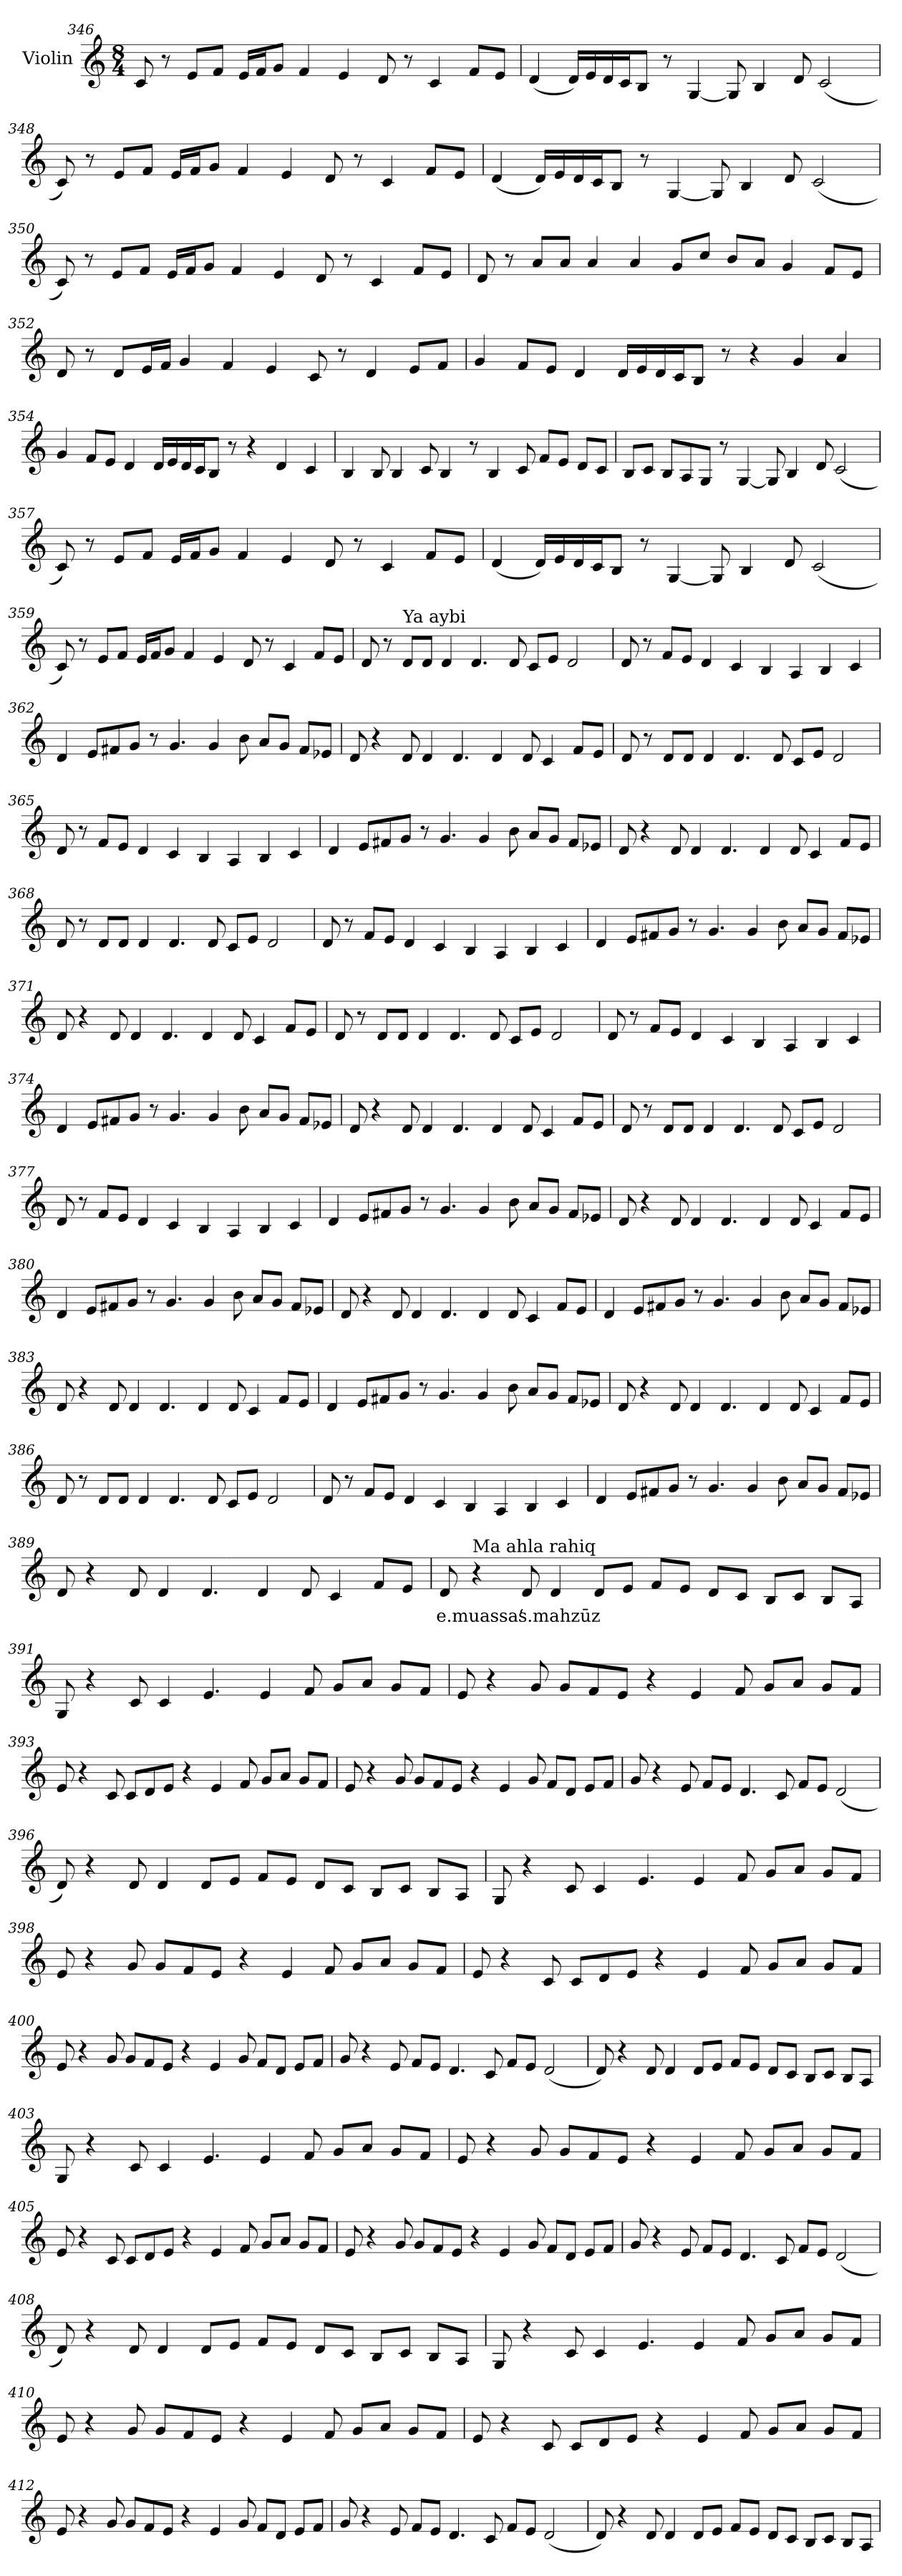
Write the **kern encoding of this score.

**kern	**text
*part1	*part1
*staff1	*staff1
*I"Violin	*
!!LO:LB:g=z
*clefG2	*
*k[]	*
*M8/4	*
=346	=346
8c/	.
8r	.
8e/L	.
8f/J	.
16e/LL	.
16f/J	.
8g/J	.
4f/	.
4e/	.
8d/	.
8r	.
4c/	.
8f/L	.
8e/J	.
=347	=347
(<4d/	.
16d/LL)	.
16e/	.
16d/	.
16c/J	.
8B/J	.
8r	.
[4G/	.
8G/]	.
4B/	.
8d/	.
(<2c/	.
!!LO:LB:g=z
=348	=348
8c/)	.
8r	.
8e/L	.
8f/J	.
16e/LL	.
16f/J	.
8g/J	.
4f/	.
4e/	.
8d/	.
8r	.
4c/	.
8f/L	.
8e/J	.
=349	=349
(<4d/	.
16d/LL)	.
16e/	.
16d/	.
16c/J	.
8B/J	.
8r	.
[4G/	.
8G/]	.
4B/	.
8d/	.
(<2c/	.
!!LO:LB:g=z
=350	=350
8c/)	.
8r	.
8e/L	.
8f/J	.
16e/LL	.
16f/J	.
8g/J	.
4f/	.
4e/	.
8d/	.
8r	.
4c/	.
8f/L	.
8e/J	.
=351	=351
8d/	.
8r	.
8a/L	.
8a/J	.
4a/	.
4a/	.
8g/L	.
8cc/J	.
8b/L	.
8a/J	.
4g/	.
8f/L	.
8e/J	.
!!LO:PB:g=z
=352	=352
8d/	.
8r	.
8d/L	.
16e/L	.
16f/JJ	.
4g/	.
4f/	.
4e/	.
8c/	.
8r	.
4d/	.
8e/L	.
8f/J	.
=353	=353
4g/	.
8f/L	.
8e/J	.
4d/	.
16d/LL	.
16e/	.
16d/	.
16c/J	.
8B/J	.
8r	.
4r	.
4g/	.
4a/	.
!!LO:LB:g=z
=354	=354
4g/	.
8f/L	.
8e/J	.
4d/	.
16d/LL	.
16e/	.
16d/	.
16c/J	.
8B/J	.
8r	.
4r	.
4d/	.
4c/	.
=355	=355
4B/	.
8B/	.
4B/	.
8c/	.
4B/	.
8r	.
4B/	.
8c/	.
8f/L	.
8e/J	.
8d/L	.
8c/J	.
!!LO:LB:g=z
=356	=356
8B/L	.
8c/J	.
8B/L	.
8A/	.
8G/J	.
8r	.
[4G/	.
8G/]	.
4B/	.
8d/	.
(<2c/	.
=357	=357
8c/)	.
8r	.
8e/L	.
8f/J	.
16e/LL	.
16f/J	.
8g/J	.
4f/	.
4e/	.
8d/	.
8r	.
4c/	.
8f/L	.
8e/J	.
!!LO:LB:g=z
=358	=358
(<4d/	.
16d/LL)	.
16e/	.
16d/	.
16c/J	.
8B/J	.
8r	.
[4G/	.
8G/]	.
4B/	.
8d/	.
(<2c/	.
=359	=359
8c/)	.
8r	.
8e/L	.
8f/J	.
16e/LL	.
16f/J	.
8g/J	.
4f/	.
4e/	.
8d/	.
8r	.
4c/	.
8f/L	.
8e/J	.
!!LO:LB:g=z
=360	=360
*MM90	*
8d/	.
8r	.
!LO:TX:a:t=Ya aybi	!
8d/L	.
8d/J	.
4d/	.
4.d/	.
8d/	.
8c/L	.
8e/J	.
2d/	.
=361	=361
8d/	.
8r	.
8f/L	.
8e/J	.
4d/	.
4c/	.
4B/	.
4A/	.
4B/	.
4c/	.
!!LO:LB:g=z
=362	=362
4d/	.
8e/L	.
8f#X/	.
8g/J	.
8r	.
4.g/	.
4g/	.
8b\	.
8a/L	.
8g/J	.
8f#/L	.
8e-X/J	.
=363	=363
8d/	.
4r	.
8d/	.
4d/	.
4.d/	.
4d/	.
8d/	.
4c/	.
8f/L	.
8e/J	.
!!LO:LB:g=z
=364	=364
8d/	.
8r	.
8d/L	.
8d/J	.
4d/	.
4.d/	.
8d/	.
8c/L	.
8e/J	.
2d/	.
=365	=365
8d/	.
8r	.
8f/L	.
8e/J	.
4d/	.
4c/	.
4B/	.
4A/	.
4B/	.
4c/	.
!!LO:LB:g=z
=366	=366
4d/	.
8e/L	.
8f#X/	.
8g/J	.
8r	.
4.g/	.
4g/	.
8b\	.
8a/L	.
8g/J	.
8f#/L	.
8e-X/J	.
=367	=367
8d/	.
4r	.
8d/	.
4d/	.
4.d/	.
4d/	.
8d/	.
4c/	.
8f/L	.
8e/J	.
!!LO:PB:g=z
=368	=368
8d/	.
8r	.
8d/L	.
8d/J	.
4d/	.
4.d/	.
8d/	.
8c/L	.
8e/J	.
2d/	.
=369	=369
8d/	.
8r	.
8f/L	.
8e/J	.
4d/	.
4c/	.
4B/	.
4A/	.
4B/	.
4c/	.
!!LO:LB:g=z
=370	=370
4d/	.
8e/L	.
8f#X/	.
8g/J	.
8r	.
4.g/	.
4g/	.
8b\	.
8a/L	.
8g/J	.
8f#/L	.
8e-X/J	.
=371	=371
8d/	.
4r	.
8d/	.
4d/	.
4.d/	.
4d/	.
8d/	.
4c/	.
8f/L	.
8e/J	.
!!LO:LB:g=z
=372	=372
8d/	.
8r	.
8d/L	.
8d/J	.
4d/	.
4.d/	.
8d/	.
8c/L	.
8e/J	.
2d/	.
=373	=373
8d/	.
8r	.
8f/L	.
8e/J	.
4d/	.
4c/	.
4B/	.
4A/	.
4B/	.
4c/	.
!!LO:LB:g=z
=374	=374
4d/	.
8e/L	.
8f#X/	.
8g/J	.
8r	.
4.g/	.
4g/	.
8b\	.
8a/L	.
8g/J	.
8f#/L	.
8e-X/J	.
=375	=375
8d/	.
4r	.
8d/	.
4d/	.
4.d/	.
4d/	.
8d/	.
4c/	.
8f/L	.
8e/J	.
!!LO:LB:g=z
=376	=376
8d/	.
8r	.
8d/L	.
8d/J	.
4d/	.
4.d/	.
8d/	.
8c/L	.
8e/J	.
2d/	.
=377	=377
8d/	.
8r	.
8f/L	.
8e/J	.
4d/	.
4c/	.
4B/	.
4A/	.
4B/	.
4c/	.
!!LO:LB:g=z
=378	=378
4d/	.
8e/L	.
8f#X/	.
8g/J	.
8r	.
4.g/	.
4g/	.
8b\	.
8a/L	.
8g/J	.
8f#/L	.
8e-X/J	.
=379	=379
8d/	.
4r	.
8d/	.
4d/	.
4.d/	.
4d/	.
8d/	.
4c/	.
8f/L	.
8e/J	.
!!LO:LB:g=z
=380	=380
4d/	.
8e/L	.
8f#X/	.
8g/J	.
8r	.
4.g/	.
4g/	.
8b\	.
8a/L	.
8g/J	.
8f#/L	.
8e-X/J	.
=381	=381
8d/	.
4r	.
8d/	.
4d/	.
4.d/	.
4d/	.
8d/	.
4c/	.
8f/L	.
8e/J	.
!!LO:LB:g=z
=382	=382
4d/	.
8e/L	.
8f#X/	.
8g/J	.
8r	.
4.g/	.
4g/	.
8b\	.
8a/L	.
8g/J	.
8f#/L	.
8e-X/J	.
=383	=383
8d/	.
4r	.
8d/	.
4d/	.
4.d/	.
4d/	.
8d/	.
4c/	.
8f/L	.
8e/J	.
!!LO:PB:g=z
=384	=384
4d/	.
8e/L	.
8f#X/	.
8g/J	.
8r	.
4.g/	.
4g/	.
8b\	.
8a/L	.
8g/J	.
8f#/L	.
8e-X/J	.
=385	=385
8d/	.
4r	.
8d/	.
4d/	.
4.d/	.
4d/	.
8d/	.
4c/	.
8f/L	.
8e/J	.
!!LO:LB:g=z
=386	=386
8d/	.
8r	.
8d/L	.
8d/J	.
4d/	.
4.d/	.
8d/	.
8c/L	.
8e/J	.
2d/	.
=387	=387
8d/	.
8r	.
8f/L	.
8e/J	.
4d/	.
4c/	.
4B/	.
4A/	.
4B/	.
4c/	.
!!LO:LB:g=z
=388	=388
4d/	.
8e/L	.
8f#X/	.
8g/J	.
8r	.
4.g/	.
4g/	.
8b\	.
8a/L	.
8g/J	.
8f#/L	.
8e-X/J	.
=389	=389
8d/	.
4r	.
8d/	.
4d/	.
4.d/	.
4d/	.
8d/	.
4c/	.
8f/L	.
8e/J	.
!!LO:LB:g=z
=390	=390
*MM90	*
!	!LO:LY:b
8d/	e.muassa‘
!LO:TX:a:t=Ma ahla rahiq	!
4r	.
!	!LO:LY:b
8d/	s.mahzūz
4d/	.
8d/L	.
8e/J	.
8f/L	.
8e/J	.
8d/L	.
8c/J	.
8B/L	.
8c/J	.
8B/L	.
8A/J	.
=391	=391
8G/	.
4r	.
8c/	.
4c/	.
4.e/	.
4e/	.
8f/	.
8g/L	.
8a/J	.
8g/L	.
8f/J	.
!!LO:LB:g=z
=392	=392
8e/	.
4r	.
8g/	.
8g/L	.
8f/	.
8e/J	.
4r	.
4e/	.
8f/	.
8g/L	.
8a/J	.
8g/L	.
8f/J	.
=393	=393
8e/	.
4r	.
8c/	.
8c/L	.
8d/	.
8e/J	.
4r	.
4e/	.
8f/	.
8g/L	.
8a/J	.
8g/L	.
8f/J	.
!!LO:LB:g=z
=394	=394
8e/	.
4r	.
8g/	.
8g/L	.
8f/	.
8e/J	.
4r	.
4e/	.
8g/	.
8f/L	.
8d/J	.
8e/L	.
8f/J	.
=395	=395
8g/	.
4r	.
8e/	.
8f/L	.
8e/J	.
4.d/	.
8c/	.
8f/L	.
8e/J	.
(<2d/	.
!!LO:LB:g=z
=396	=396
8d/)	.
4r	.
8d/	.
4d/	.
8d/L	.
8e/J	.
8f/L	.
8e/J	.
8d/L	.
8c/J	.
8B/L	.
8c/J	.
8B/L	.
8A/J	.
=397	=397
8G/	.
4r	.
8c/	.
4c/	.
4.e/	.
4e/	.
8f/	.
8g/L	.
8a/J	.
8g/L	.
8f/J	.
!!LO:LB:g=z
=398	=398
8e/	.
4r	.
8g/	.
8g/L	.
8f/	.
8e/J	.
4r	.
4e/	.
8f/	.
8g/L	.
8a/J	.
8g/L	.
8f/J	.
=399	=399
8e/	.
4r	.
8c/	.
8c/L	.
8d/	.
8e/J	.
4r	.
4e/	.
8f/	.
8g/L	.
8a/J	.
8g/L	.
8f/J	.
!!LO:PB:g=z
=400	=400
8e/	.
4r	.
8g/	.
8g/L	.
8f/	.
8e/J	.
4r	.
4e/	.
8g/	.
8f/L	.
8d/J	.
8e/L	.
8f/J	.
=401	=401
8g/	.
4r	.
8e/	.
8f/L	.
8e/J	.
4.d/	.
8c/	.
8f/L	.
8e/J	.
(<2d/	.
!!LO:LB:g=z
=402	=402
8d/)	.
4r	.
8d/	.
4d/	.
8d/L	.
8e/J	.
8f/L	.
8e/J	.
8d/L	.
8c/J	.
8B/L	.
8c/J	.
8B/L	.
8A/J	.
=403	=403
8G/	.
4r	.
8c/	.
4c/	.
4.e/	.
4e/	.
8f/	.
8g/L	.
8a/J	.
8g/L	.
8f/J	.
!!LO:LB:g=z
=404	=404
8e/	.
4r	.
8g/	.
8g/L	.
8f/	.
8e/J	.
4r	.
4e/	.
8f/	.
8g/L	.
8a/J	.
8g/L	.
8f/J	.
=405	=405
8e/	.
4r	.
8c/	.
8c/L	.
8d/	.
8e/J	.
4r	.
4e/	.
8f/	.
8g/L	.
8a/J	.
8g/L	.
8f/J	.
!!LO:LB:g=z
=406	=406
8e/	.
4r	.
8g/	.
8g/L	.
8f/	.
8e/J	.
4r	.
4e/	.
8g/	.
8f/L	.
8d/J	.
8e/L	.
8f/J	.
=407	=407
8g/	.
4r	.
8e/	.
8f/L	.
8e/J	.
4.d/	.
8c/	.
8f/L	.
8e/J	.
(<2d/	.
!!LO:LB:g=z
=408	=408
8d/)	.
4r	.
8d/	.
4d/	.
8d/L	.
8e/J	.
8f/L	.
8e/J	.
8d/L	.
8c/J	.
8B/L	.
8c/J	.
8B/L	.
8A/J	.
=409	=409
8G/	.
4r	.
8c/	.
4c/	.
4.e/	.
4e/	.
8f/	.
8g/L	.
8a/J	.
8g/L	.
8f/J	.
!!LO:LB:g=z
=410	=410
8e/	.
4r	.
8g/	.
8g/L	.
8f/	.
8e/J	.
4r	.
4e/	.
8f/	.
8g/L	.
8a/J	.
8g/L	.
8f/J	.
=411	=411
8e/	.
4r	.
8c/	.
8c/L	.
8d/	.
8e/J	.
4r	.
4e/	.
8f/	.
8g/L	.
8a/J	.
8g/L	.
8f/J	.
!!LO:LB:g=z
=412	=412
8e/	.
4r	.
8g/	.
8g/L	.
8f/	.
8e/J	.
4r	.
4e/	.
8g/	.
8f/L	.
8d/J	.
8e/L	.
8f/J	.
=413	=413
8g/	.
4r	.
8e/	.
8f/L	.
8e/J	.
4.d/	.
8c/	.
8f/L	.
8e/J	.
(<2d/	.
!!LO:LB:g=z
=414	=414
8d/)	.
4r	.
8d/	.
4d/	.
8d/L	.
8e/J	.
8f/L	.
8e/J	.
8d/L	.
8c/J	.
8B/L	.
8c/J	.
8B/L	.
8A/J	.
=	=
*-	*-
